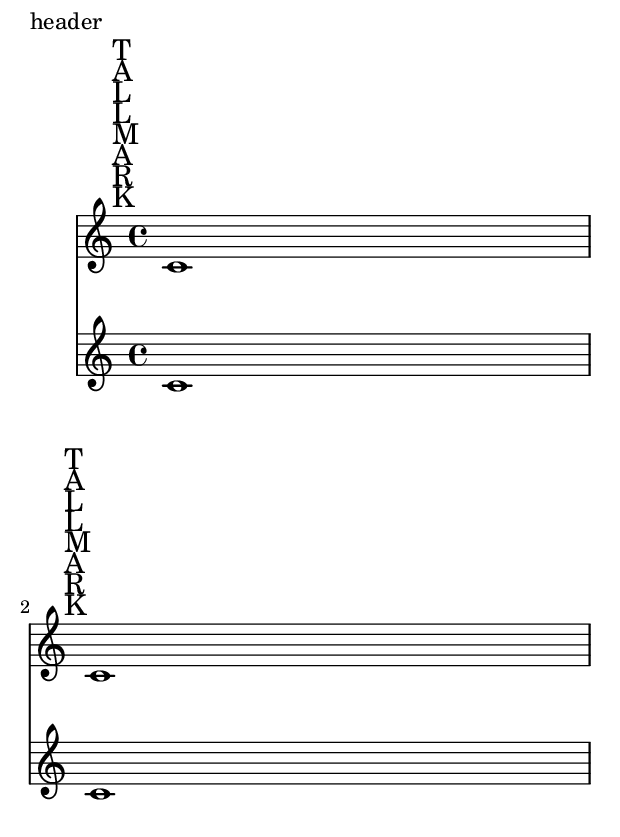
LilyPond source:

\version "2.14.0"

\header {
  texidoc = "The space taken up by rehearsal marks is correctly
accounted for, even though they live in the Score context."
}

#(set-default-paper-size "a6")

\book {
  \paper {
    oddHeaderMarkup = "header"
    ragged-last-bottom = ##f
  }
  \score {
    <<
      \new Staff { \mark \markup \column { T A L L M A R K } c'1 \break
		   \mark \markup \column { T A L L M A R K } c'1 }
      \new Staff { c'1 \break c'1 }
    >>
  }
}
